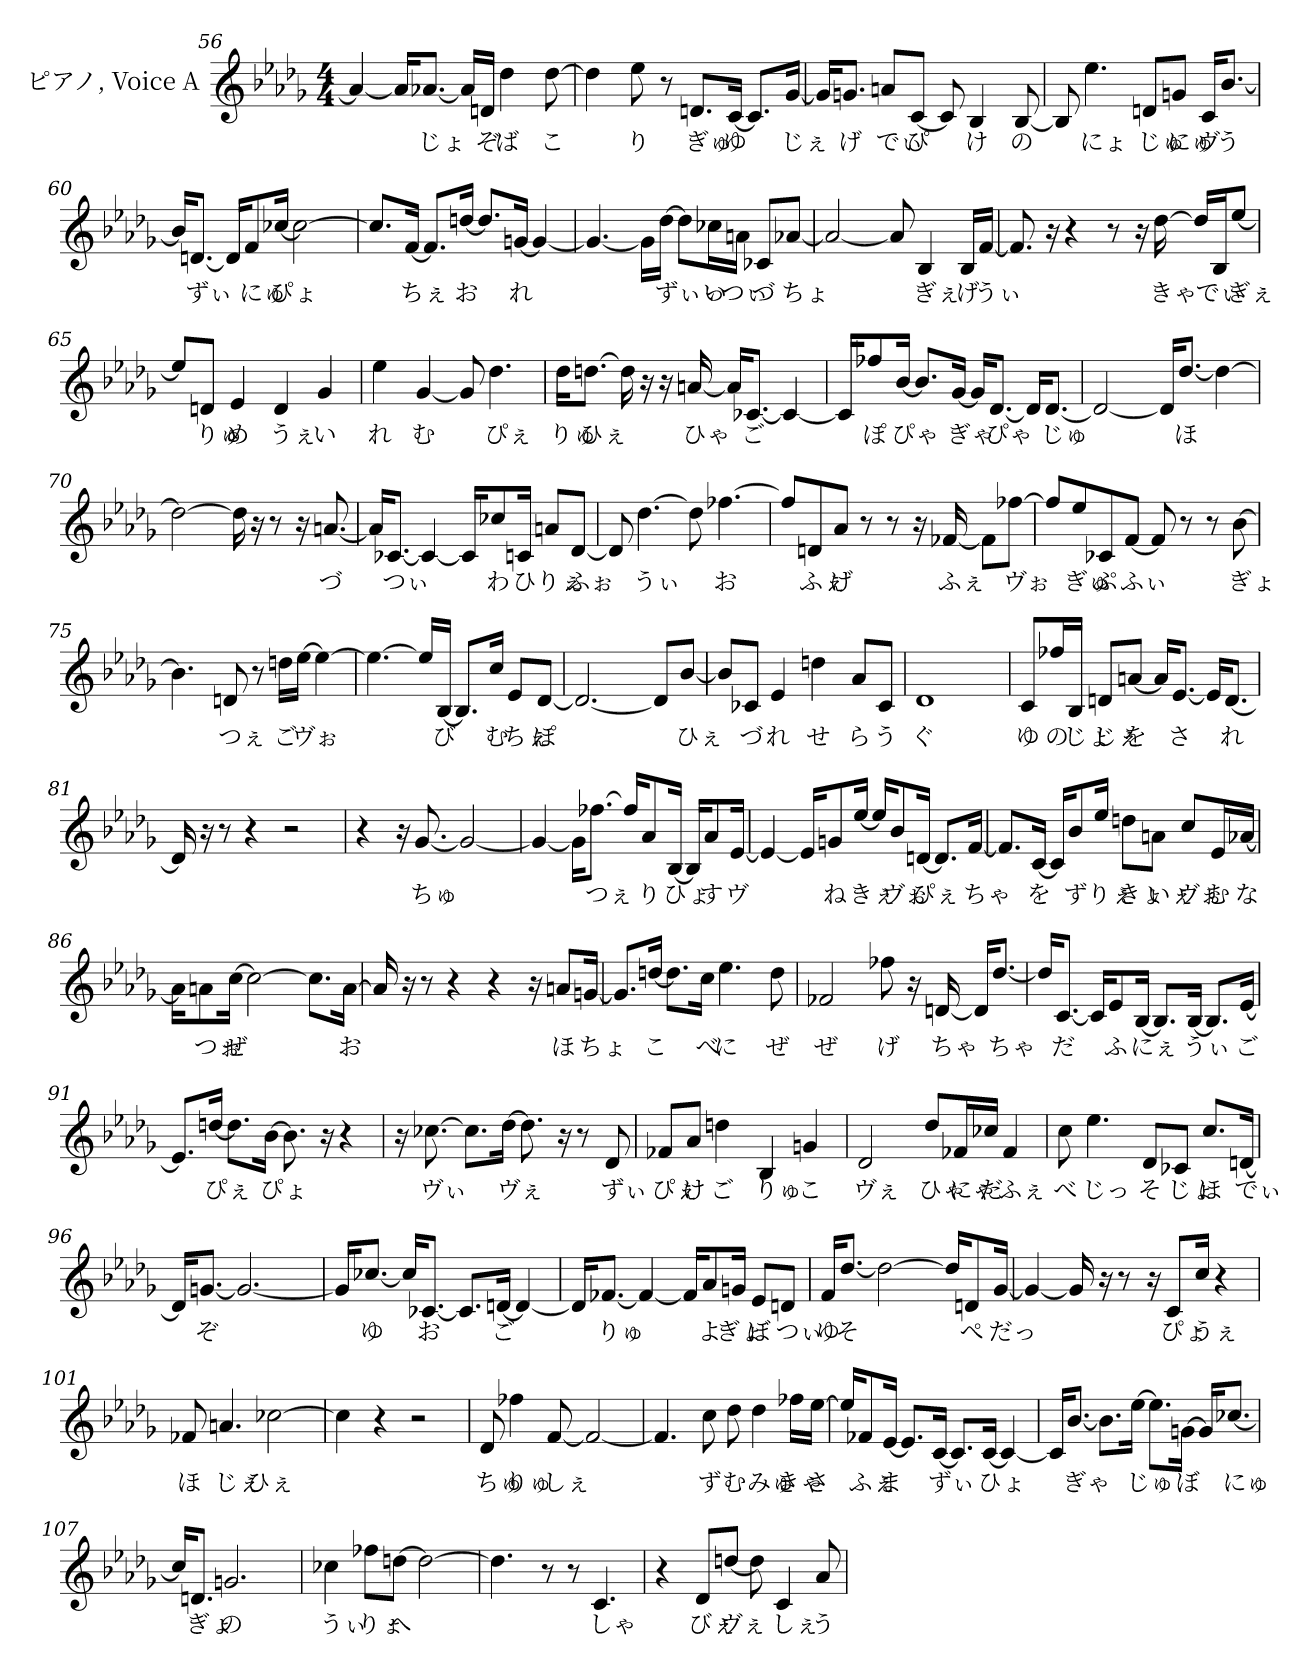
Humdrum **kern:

**kern	**text
*part1	*part1
*staff1	*staff1
*I"ピアノ, Voice A	*
*clefG2	*
*k[b-e-a-d-g-]	*
*M4/4	*
=56	=56
4a/_	.
16a/KL]	.
!	!LO:LY:b
[8.a-X/J	じょ
16a-/LL]	.
!	!LO:LY:b
16dn/JJ	ぞ
!	!LO:LY:b
4dd-\	ば
!	!LO:LY:b
[8dd-\	こ
=57	=57
4dd-\]	.
!	!LO:LY:b
8ee-\	り
8r	.
!	!LO:LY:b
8.dn/L	ぎゅ
!	!LO:LY:b
[16c/Jk	ゆ
8.c/L]	.
!	!LO:LY:b
[16g-/Jk	じぇ
=58	=58
16g-/KL]	.
!	!LO:LY:b
8.gn/J	げ
!	!LO:LY:b
8an/L	でぃ
!	!LO:LY:b
[8c/J	ぴ
8c/]	.
!	!LO:LY:b
4B-/	け
!	!LO:LY:b
[8B-/	の
!!LO:LB:g=z
=59	=59
8B-/]	.
!	!LO:LY:b
4.ee-\	にょ
!	!LO:LY:b
8dn/L	じゅ
!	!LO:LY:b
8gn/J	にゅ
!	!LO:LY:b
16c/KL	ヴ
!	!LO:LY:b
[8.b-/J	う
=60	=60
16b-/KL]	.
!	!LO:LY:b
[8.dn/J	ずぃ
16d/KL]	.
!	!LO:LY:b
8f/	にゅ
!	!LO:LY:b
[16cc-X/Jk	ぴょ
2cc-\_	.
=61	=61
8.cc-/L]	.
!	!LO:LY:b
[16f/Jk	ちぇ
8.f/L]	.
!	!LO:LY:b
[16ddn/Jk	お
8.dd/L]	.
!	!LO:LY:b
[16gn/Jk	れ
4g/_	.
=62	=62
4.g/_	.
16g\LL]	.
!	!LO:LY:b
[16dd-\JJ	ずぃっ
8dd-\L]	.
!	!LO:LY:b
16cc-X\L	い
!	!LO:LY:b
16an\JJ	つぃ
!	!LO:LY:b
8c-X/L	づ
!	!LO:LY:b
[8a-X/J	ちょ
!!LO:LB:g=z
=63	=63
2a-/_	.
8a-/]	.
!	!LO:LY:b
4B-/	ぎぇ
!	!LO:LY:b
16B-/LL	げ
!	!LO:LY:b
[16f/JJ	うぃ
=64	=64
8.f/]	.
16r	.
4r	.
8r	.
16r	.
!	!LO:LY:b
[16dd-\	きゃ
16dd-/LL]	.
!	!LO:LY:b
16B-/J	でぃ
!	!LO:LY:b
[8ee-/J	ぎぇ
=65	=65
8ee-/L]	.
!	!LO:LY:b
8dn/J	りゅ
!	!LO:LY:b
4e-/	め
!	!LO:LY:b
4d/	うぇ
!	!LO:LY:b
4g-/	い
=66	=66
!	!LO:LY:b
4ee-\	れ
!	!LO:LY:b
[4g-/	む
8g-/]	.
!	!LO:LY:b
4.dd-\	ぴぇ
=67	=67
!	!LO:LY:b
16dd-\KL	りゅ
!	!LO:LY:b
[8.ddn\J	ひぇ
16dd\]	.
16r	.
16r	.
!	!LO:LY:b
[16an/	ひゃ
16a/KL]	.
!	!LO:LY:b
[8.c-X/J	ご
4c-/_	.
!!LO:LB:g=z
=68	=68
16c-/KL]	.
!	!LO:LY:b
8ff-X/	ぽ
!	!LO:LY:b
[16b-/Jk	ぴゃ
8.b-/L]	.
!	!LO:LY:b
[16g-/Jk	ぎゃ
16g-/KL]	.
!	!LO:LY:b
[8.d-/J	ぴゃ
16d-/KL]	.
!	!LO:LY:b
[8.d-/J	じゅ
=69	=69
2d-/_	.
16d-/KL]	.
!	!LO:LY:b
[8.dd-/J	ほ
4dd-\_	.
=70	=70
2dd-\_	.
16dd-\]	.
16r	.
8r	.
16r	.
!	!LO:LY:b
[8.an/	づ
=71	=71
16a/KL]	.
!	!LO:LY:b
[8.c-X/J	つぃ
4c-/_	.
16c-/KL]	.
!	!LO:LY:b
8cc-X/	わ
!	!LO:LY:b
16cn/Jk	ひ
!	!LO:LY:b
8an/L	りぇ
!	!LO:LY:b
[8d-/J	ふぉ
=72	=72
8d-/]	.
!	!LO:LY:b
[4.dd-\	うぃ
8dd-\]	.
!	!LO:LY:b
[4.ff-X\	お
!!LO:LB:g=z
=73	=73
8ff-/L]	.
!	!LO:LY:b
8dn/	ふぇ
!	!LO:LY:b
8a-/J	げ
8r	.
8r	.
16r	.
!	!LO:LY:b
[16f-X/	ふぇ
8f-\L]	.
!	!LO:LY:b
[8ff-X\J	ヴぉ
=74	=74
8ff-/L]	.
!	!LO:LY:b
8ee-/	ぎゅ
!	!LO:LY:b
8c-X/	ぷ
!	!LO:LY:b
[8f/J	ふぃ
8f/]	.
8r	.
8r	.
!	!LO:LY:b
[8b-\	ぎょ
=75	=75
4.b-\]	.
!	!LO:LY:b
8dn/	つぇ
8r	.
!	!LO:LY:b
16ddn\LL	ご
!	!LO:LY:b
[16ee-\JJ	ヴぉ
4ee-\_	.
=76	=76
4.ee-\_	.
16ee-/LL]	.
!	!LO:LY:b
[16B-/JJ	び
8.B-/L]	.
!	!LO:LY:b
16cc/Jk	む
!	!LO:LY:b
8e-/L	ちぇ
!	!LO:LY:b
[8d-/J	ぽ
!!LO:LB:g=z
=77	=77
2.d-/_	.
8d-/L]	.
!	!LO:LY:b
[8b-/J	ひぇ
=78	=78
8b-/L]	.
!	!LO:LY:b
8c-X/J	づ
!	!LO:LY:b
4e-/	れ
!	!LO:LY:b
4ddn\	せ
!	!LO:LY:b
8a-/L	ら
!	!LO:LY:b
8c-/J	う
=79	=79
!	!LO:LY:b
1d-	ぐ
=80	=80
!	!LO:LY:b
8c/L	ゆ
!	!LO:LY:b
16ff-X/L	の
!	!LO:LY:b
16B-/JJ	じょ
!	!LO:LY:b
8dn/L	じぇ
!	!LO:LY:b
[8an/J	を
16a/KL]	.
!	!LO:LY:b
[8.e-/J	さ
16e-/KL]	.
!	!LO:LY:b
[8.d/J	れ
=81	=81
16d/]	.
16r	.
8r	.
4r	.
2r	.
=82	=82
4r	.
16r	.
!	!LO:LY:b
[8.g-/	ちゅ
2g-/_	.
!!LO:LB:g=z
=83	=83
4g-/_	.
16g-\KL]	.
!	!LO:LY:b
[8.ff-X\J	つぇ
16ff-/KL]	.
!	!LO:LY:b
8a-/	り
!	!LO:LY:b
[16B-/Jk	ひょ
16B-/KL]	.
!	!LO:LY:b
8a-/	す
!	!LO:LY:b
[16e-/Jk	ヴ
=84	=84
4e-/_	.
16e-/KL]	.
!	!LO:LY:b
8gn/	ね
!	!LO:LY:b
[16ee-/Jk	きぇ
16ee-/KL]	.
!	!LO:LY:b
8b-/	ヴぉ
!	!LO:LY:b
[16dn/Jk	ぴぇ
8.d/L]	.
!	!LO:LY:b
[16f/Jk	ちゃ
=85	=85
8.f/L]	.
!	!LO:LY:b
[16c/Jk	を
16c/KL]	.
!	!LO:LY:b
8b-/	ず
!	!LO:LY:b
16ee-/Jk	りぇ
!	!LO:LY:b
8ddn\L	きょ
!	!LO:LY:b
8an\J	いぇ
!	!LO:LY:b
8cc/L	ヴぉ
!	!LO:LY:b
16e-/L	む
!	!LO:LY:b
[16a-X/JJ	な
!!LO:LB:g=z
=86	=86
16a-\KL]	.
!	!LO:LY:b
8an\	つぉ
!	!LO:LY:b
[16cc\Jk	ぜ
2cc\_	.
8.cc\L]	.
!	!LO:LY:b
[16a\Jk	お
=87	=87
16a/]	.
16r	.
8r	.
4r	.
4r	.
16r	.
!	!LO:LY:b
8an/L	ほ
!	!LO:LY:b
[16gn/Jk	ちょ
=88	=88
8.g/L]	.
!	!LO:LY:b
[16ddn/Jk	こ
8.dd\L]	.
!	!LO:LY:b
16cc\Jk	べ
!	!LO:LY:b
4.ee-\	に
!	!LO:LY:b
8dd\	ぜ
=89	=89
!	!LO:LY:b
2f-X/	ぜ
!	!LO:LY:b
8ff-X\	げ
16r	.
!	!LO:LY:b
[16dn/	ちゃ
16d/KL]	.
!	!LO:LY:b
[8.dd-/J	ちゃ
!!LO:PB:g=z
=90	=90
16dd-/KL]	.
!	!LO:LY:b
[8.c/J	だ
16c/KL]	.
!	!LO:LY:b
8e-/	ふ
!	!LO:LY:b
[16B-/Jk	にぇ
8.B-/L]	.
!	!LO:LY:b
[16B-/Jk	うぃ
8.B-/L]	.
!	!LO:LY:b
[16e-/Jk	ご
=91	=91
8.e-/L]	.
!	!LO:LY:b
[16ddn/Jk	ぴぇ
8.dd\L]	.
!	!LO:LY:b
[16b-\Jk	ぴょ
8.b-\]	.
16r	.
4r	.
=92	=92
16r	.
!	!LO:LY:b
[8.cc-X\	ヴぃ
8.cc-\L]	.
!	!LO:LY:b
[16dd-\Jk	ヴぇ
8.dd-\]	.
16r	.
8r	.
!	!LO:LY:b
8d-/	ずぃ
=93	=93
!	!LO:LY:b
8f-X/L	ぴぇ
!	!LO:LY:b
8a-/J	け
!	!LO:LY:b
4ddn\	ご
!	!LO:LY:b
4B-/	りゅ
!	!LO:LY:b
4gn/	こ
!!LO:LB:g=z
=94	=94
!	!LO:LY:b
2d-/	ヴぇ
!	!LO:LY:b
8dd-/L	ひゃ
!	!LO:LY:b
16f-X/L	にゃ
!	!LO:LY:b
16cc-X/JJ	だ
!	!LO:LY:b
4f-/	ふぇ
=95	=95
!	!LO:LY:b
8cc\	べ
!	!LO:LY:b
4.ee-\	じっ
!	!LO:LY:b
8d-/L	そ
!	!LO:LY:b
8c-X/J	じょ
!	!LO:LY:b
8.cc/L	ほ
!	!LO:LY:b
[16dn/Jk	でぃ
=96	=96
16d/KL]	.
!	!LO:LY:b
[8.gn/J	ぞ
2.g/_	.
=97	=97
16g/KL]	.
!	!LO:LY:b
[8.cc-X/J	ゆ
16cc-/KL]	.
!	!LO:LY:b
[8.c-X/J	お
8.c-/L]	.
!	!LO:LY:b
[16dn/Jk	ご
4d/_	.
!!LO:LB:g=z
=98	=98
16d/KL]	.
!	!LO:LY:b
[8.f-X/J	りゅ
4f-/_	.
16f-/KL]	.
!	!LO:LY:b
8a-/	よ
!	!LO:LY:b
16gn/Jk	ぎょ
!	!LO:LY:b
8e-/L	ぼ
!	!LO:LY:b
8dn/J	つぃ
=99	=99
!	!LO:LY:b
16f/KL	ゆ
!	!LO:LY:b
[8.dd-/J	そ
2dd-\_	.
16dd-/KL]	.
!	!LO:LY:b
8dn/	ぺ
!	!LO:LY:b
[16g-/Jk	だっ
=100	=100
4g-/_	.
16g-/]	.
16r	.
8r	.
16r	.
!	!LO:LY:b
8c/L	ぴょ
!	!LO:LY:b
16cc/Jk	うぇ
4r	.
=101	=101
!	!LO:LY:b
8f-X/	ほ
!	!LO:LY:b
4.an/	じぇ
!	!LO:LY:b
[2cc-X\	ひぇ
=102	=102
4cc-\]	.
4r	.
2r	.
!!LO:LB:g=z
=103	=103
!	!LO:LY:b
8d-/	ちゅ
!	!LO:LY:b
4ff-X\	りゅ
!	!LO:LY:b
[8f/	しぇ
2f/_	.
=104	=104
4.f/]	.
!	!LO:LY:b
8cc\	ず
!	!LO:LY:b
8dd-\	む
!	!LO:LY:b
4dd-\	みゅ
!	!LO:LY:b
16ff-X\LL	きゃ
!	!LO:LY:b
[16ee-\JJ	さ
=105	=105
16ee-/KL]	.
!	!LO:LY:b
8f-X/	ふぇ
!	!LO:LY:b
[16e-/Jk	ま
8.e-/L]	.
!	!LO:LY:b
[16c/Jk	ずぃ
8.c/L]	.
!	!LO:LY:b
[16c/Jk	ひょ
4c/_	.
=106	=106
16c/KL]	.
!	!LO:LY:b
[8.b-/J	ぎゃ
8.b-\L]	.
!	!LO:LY:b
[16ee-\Jk	じゅ
8.ee-\L]	.
!	!LO:LY:b
[16gn\Jk	ぼ
16g/KL]	.
!	!LO:LY:b
[8.cc-X/J	にゅ
=107	=107
16cc-/KL]	.
!	!LO:LY:b
8.dn/J	ぎょ
!	!LO:LY:b
2.gn/	の
!!LO:LB:g=z
=108	=108
!	!LO:LY:b
4cc-X\	うぃ
!	!LO:LY:b
8ff-X\L	りょ
!	!LO:LY:b
[8ddn\J	へ
2dd\_	.
=109	=109
4.dd\]	.
8r	.
8r	.
!	!LO:LY:b
4.c/	しゃ
=110	=110
4r	.
!	!LO:LY:b
8d-/L	びぇ
!	!LO:LY:b
[8ddn/J	ヴぇ
8dd\]	.
!	!LO:LY:b
4c/	しぇ
!	!LO:LY:b
8a-/	う
=	=
*-	*-
